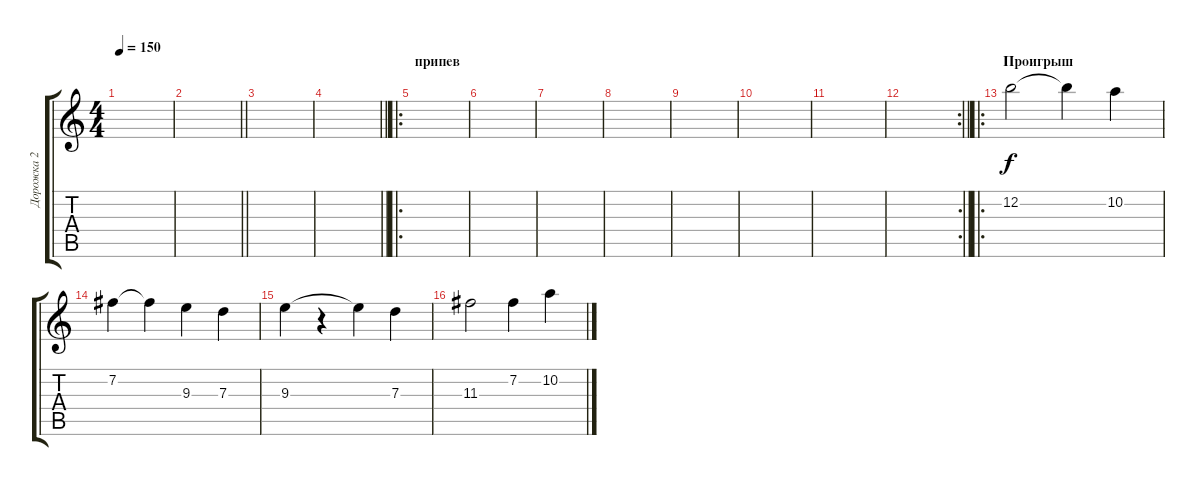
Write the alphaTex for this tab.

\track ("Дорожка 2" "Дорожка 2") {instrument overdrivenguitar}
\staff {score tabs}
\tuning (E4 B3 G3 D3 A2 E2) {hide}
\ts (4 4)
\tempo 150
\clef g2
\ks c
|
\barLineRight lightlight
|
|
\barLineRight lightlight
|
\ro
\section ("" "припев")
|
|
|
|
|
|
|
\rc 2
\barLineRight lightlight
|
\ro
\section ("" "Проигрыш")
12.2.2 12.2{t}.4 10.2.4 |
7.2.4 7.2{t}.4 9.3.4 7.3.4 |
9.3.4 r.4 9.3{t}.4 7.3.4 |
11.3.2 7.2.4 10.2.4
